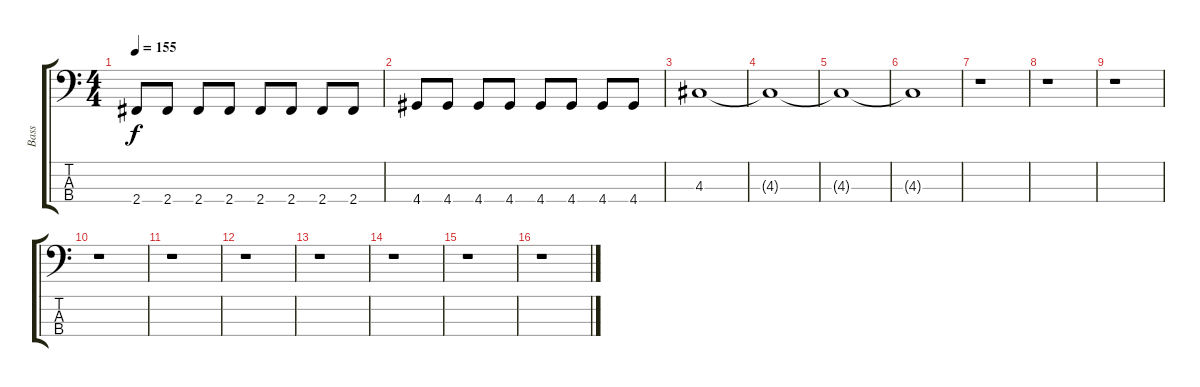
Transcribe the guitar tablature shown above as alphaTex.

\track ("Bass" "Bass") {instrument electricbassfinger}
\staff {score tabs}
\tuning (G2 D2 A1 E1) {hide}
\ts (4 4)
\tempo 155
\clef f4
\ks c
2.4.8{dy f} 2.4.8 2.4.8 2.4.8 2.4.8 2.4.8 2.4.8 2.4.8 |
4.4.8 4.4.8 4.4.8 4.4.8 4.4.8 4.4.8 4.4.8 4.4.8 |
4.3.1 |
4.3{t}.1 |
4.3{t}.1 |
4.3{t}.1 |
r.1 |
r.1 |
r.1 |
r.1 |
r.1 |
r.1 |
r.1 |
r.1 |
r.1 |
r.1
